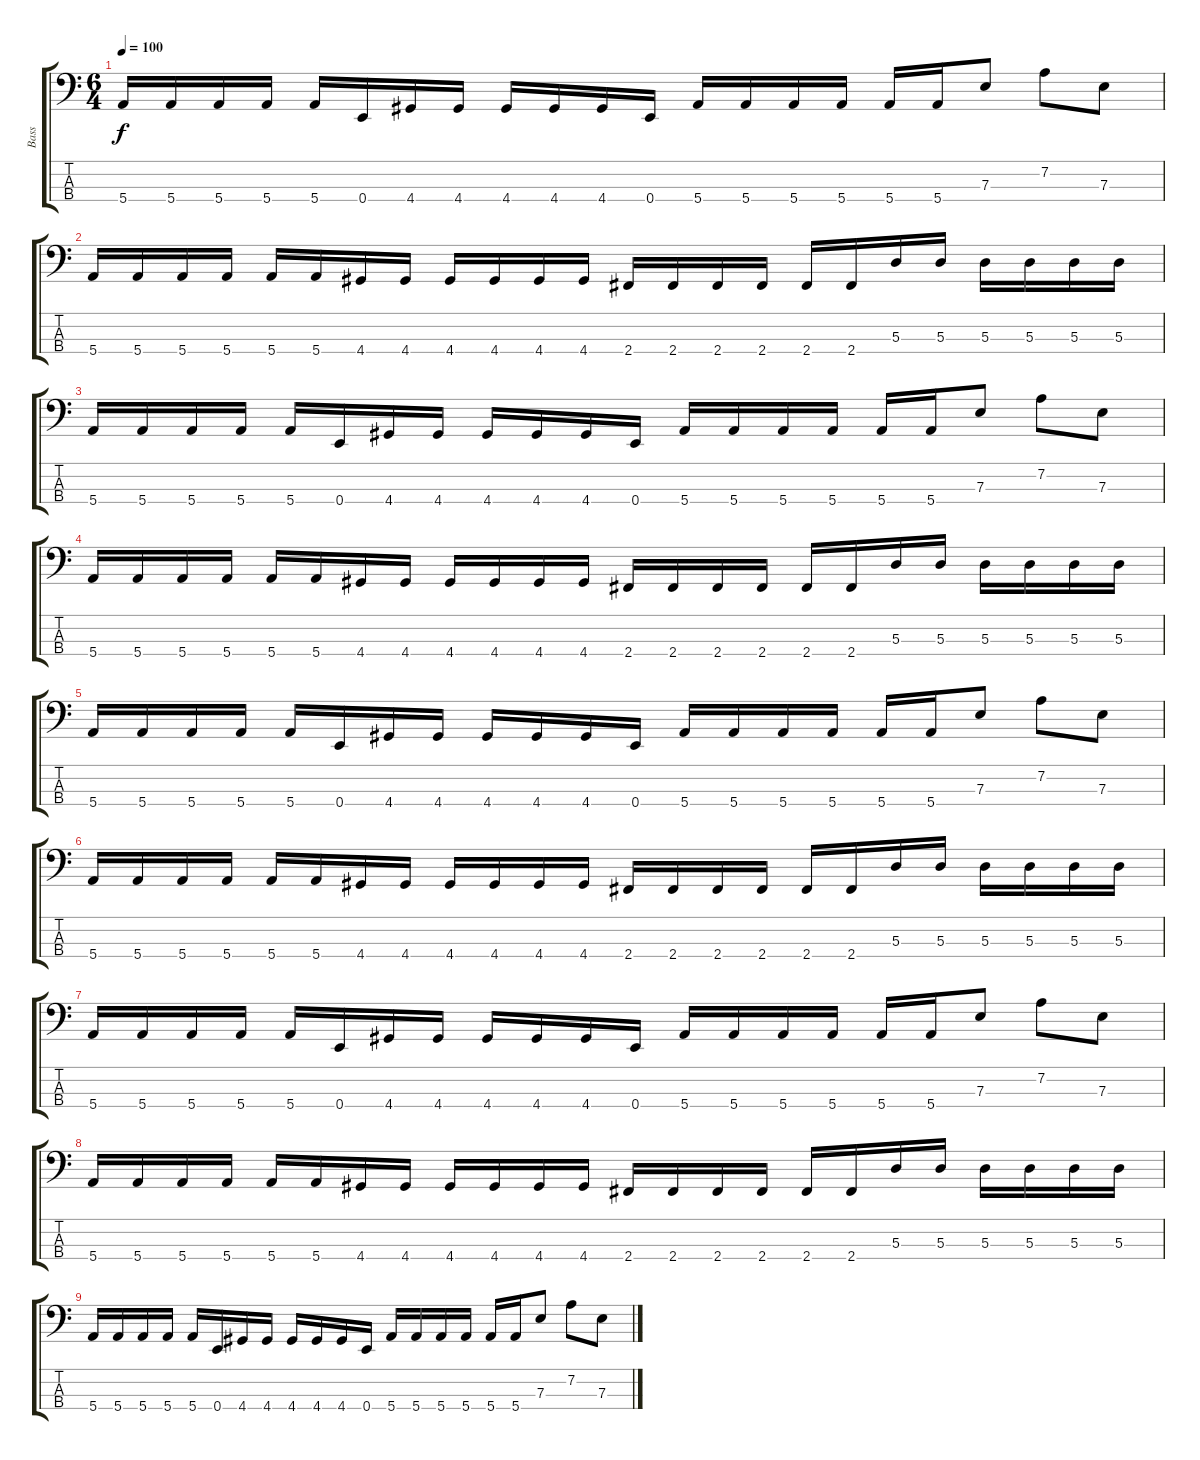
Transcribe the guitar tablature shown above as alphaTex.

\track ("Bass" "Bass") {instrument electricbassfinger}
\staff {score tabs}
\tuning (G2 D2 A1 E1) {hide}
\ts (6 4)
\tempo 100
\clef f4
\ks c
5.4.16{dy f} 5.4.16 5.4.16 5.4.16 5.4.16 0.4.16 4.4.16 4.4.16 4.4.16 4.4.16 4.4.16 0.4.16 5.4.16 5.4.16 5.4.16 5.4.16 5.4.16 5.4.16 7.3.8 7.2.8 7.3.8 |
5.4.16 5.4.16 5.4.16 5.4.16 5.4.16 5.4.16 4.4.16 4.4.16 4.4.16 4.4.16 4.4.16 4.4.16 2.4.16 2.4.16 2.4.16 2.4.16 2.4.16 2.4.16 5.3.16 5.3.16 5.3.16 5.3.16 5.3.16 5.3.16 |
5.4.16 5.4.16 5.4.16 5.4.16 5.4.16 0.4.16 4.4.16 4.4.16 4.4.16 4.4.16 4.4.16 0.4.16 5.4.16 5.4.16 5.4.16 5.4.16 5.4.16 5.4.16 7.3.8 7.2.8 7.3.8 |
5.4.16 5.4.16 5.4.16 5.4.16 5.4.16 5.4.16 4.4.16 4.4.16 4.4.16 4.4.16 4.4.16 4.4.16 2.4.16 2.4.16 2.4.16 2.4.16 2.4.16 2.4.16 5.3.16 5.3.16 5.3.16 5.3.16 5.3.16 5.3.16 |
5.4.16 5.4.16 5.4.16 5.4.16 5.4.16 0.4.16 4.4.16 4.4.16 4.4.16 4.4.16 4.4.16 0.4.16 5.4.16 5.4.16 5.4.16 5.4.16 5.4.16 5.4.16 7.3.8 7.2.8 7.3.8 |
5.4.16 5.4.16 5.4.16 5.4.16 5.4.16 5.4.16 4.4.16 4.4.16 4.4.16 4.4.16 4.4.16 4.4.16 2.4.16 2.4.16 2.4.16 2.4.16 2.4.16 2.4.16 5.3.16 5.3.16 5.3.16 5.3.16 5.3.16 5.3.16 |
5.4.16 5.4.16 5.4.16 5.4.16 5.4.16 0.4.16 4.4.16 4.4.16 4.4.16 4.4.16 4.4.16 0.4.16 5.4.16 5.4.16 5.4.16 5.4.16 5.4.16 5.4.16 7.3.8 7.2.8 7.3.8 |
5.4.16 5.4.16 5.4.16 5.4.16 5.4.16 5.4.16 4.4.16 4.4.16 4.4.16 4.4.16 4.4.16 4.4.16 2.4.16 2.4.16 2.4.16 2.4.16 2.4.16 2.4.16 5.3.16 5.3.16 5.3.16 5.3.16 5.3.16 5.3.16 |
5.4.16 5.4.16 5.4.16 5.4.16 5.4.16 0.4.16 4.4.16 4.4.16 4.4.16 4.4.16 4.4.16 0.4.16 5.4.16 5.4.16 5.4.16 5.4.16 5.4.16 5.4.16 7.3.8 7.2.8 7.3.8
